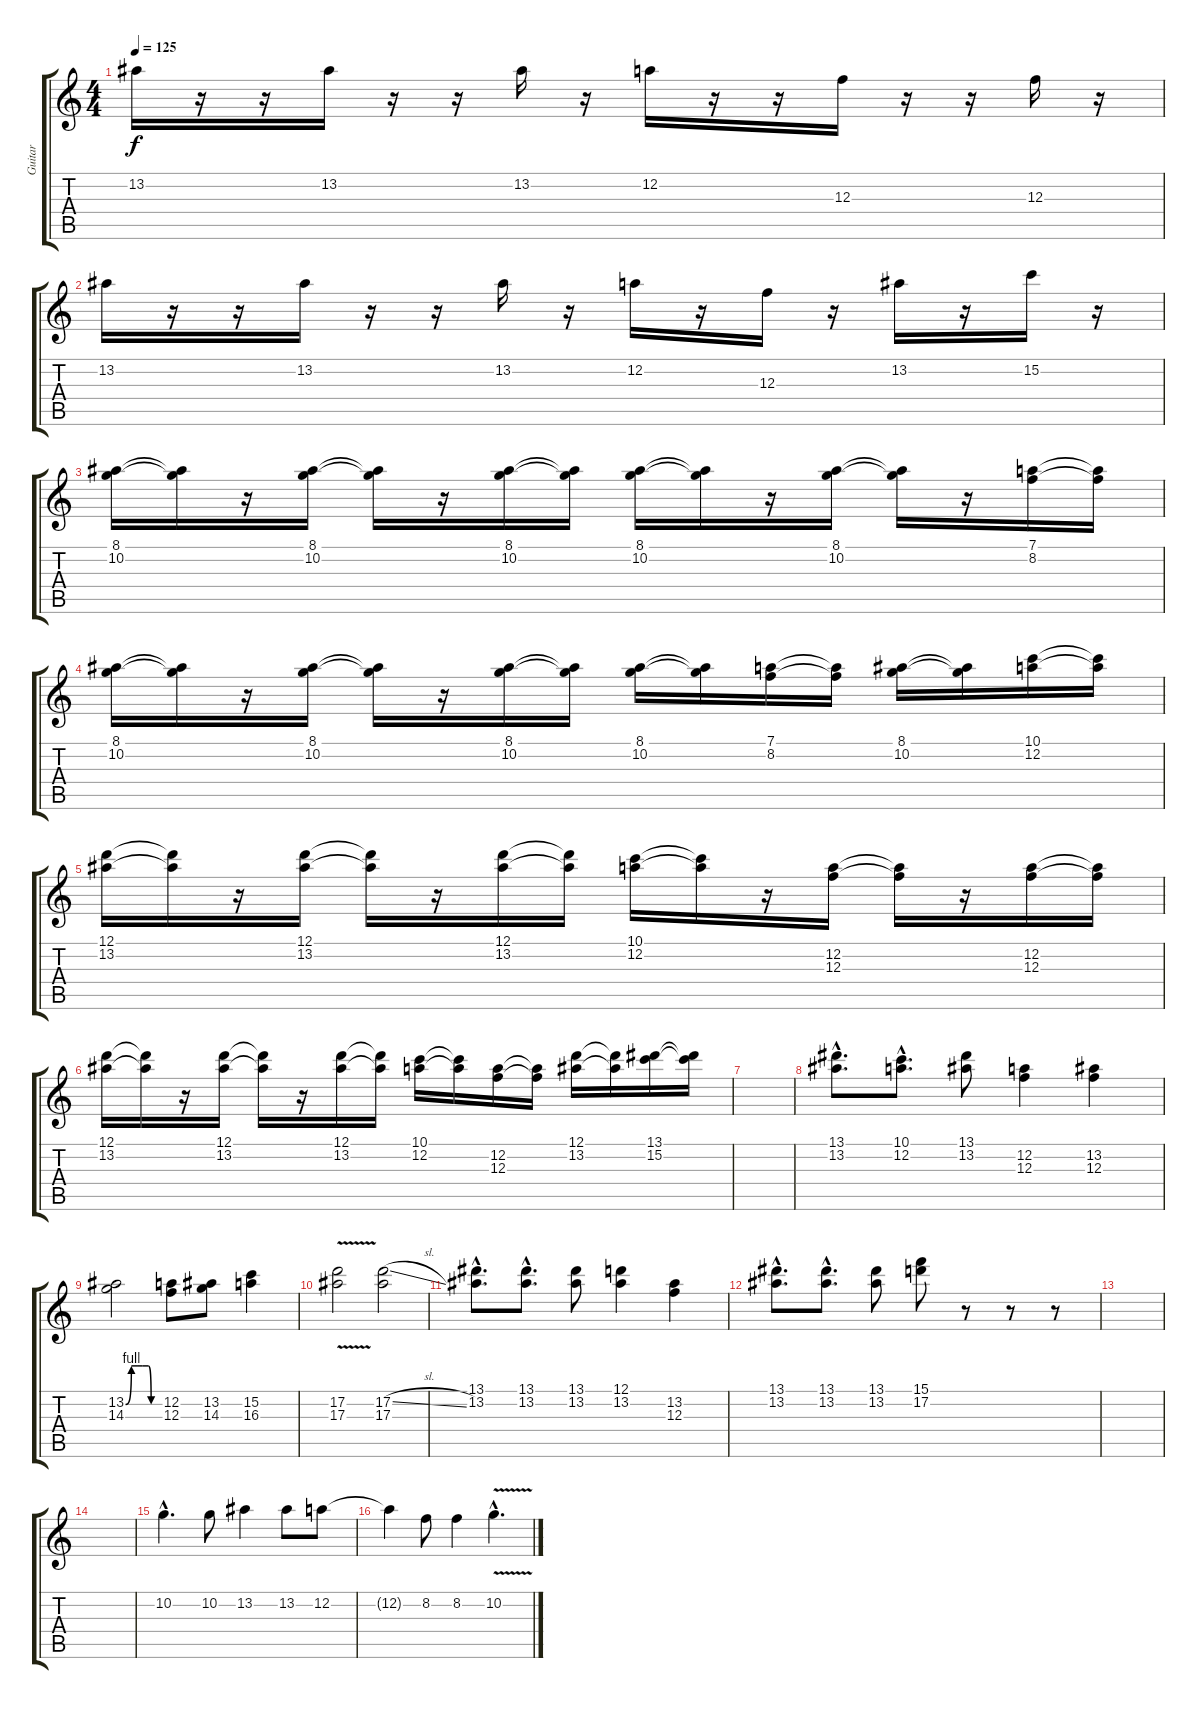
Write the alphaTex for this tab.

\track ("Guitar" "Guitar") {instrument overdrivenguitar}
\staff {score tabs}
\tuning (D4 A3 F3 C3 G2 C2) {hide}
\ts (4 4)
\tempo 125
\clef g2
\ks c
13.2.16{dy f} r.16 r.16 13.2.16 r.16 r.16 13.2.16 r.16 12.2.16 r.16 r.16 12.3.16 r.16 r.16 12.3.16 r.16 |
13.2.16 r.16 r.16 13.2.16 r.16 r.16 13.2.16 r.16 12.2.16 r.16 12.3.16 r.16 13.2.16 r.16 15.2.16 r.16 |
(8.1 10.2).16 (8.1{t} 10.2{t}).16 r.16 (8.1 10.2).16 (8.1{t} 10.2{t}).16 r.16 (8.1 10.2).16 (8.1{t} 10.2{t}).16 (8.1 10.2).16 (8.1{t} 10.2{t}).16 r.16 (8.1 10.2).16 (8.1{t} 10.2{t}).16 r.16 (7.1 8.2).16 (7.1{t} 8.2{t}).16 |
(8.1 10.2).16 (8.1{t} 10.2{t}).16 r.16 (8.1 10.2).16 (8.1{t} 10.2{t}).16 r.16 (8.1 10.2).16 (8.1{t} 10.2{t}).16 (8.1 10.2).16 (8.1{t} 10.2{t}).16 (7.1 8.2).16 (7.1{t} 8.2{t}).16 (8.1 10.2).16 (8.1{t} 10.2{t}).16 (10.1 12.2).16 (10.1{t} 12.2{t}).16 |
(12.1 13.2).16 (12.1{t} 13.2{t}).16 r.16 (12.1 13.2).16 (12.1{t} 13.2{t}).16 r.16 (12.1 13.2).16 (12.1{t} 13.2{t}).16 (10.1 12.2).16 (10.1{t} 12.2{t}).16 r.16 (12.2 12.3).16 (12.2{t} 12.3{t}).16 r.16 (12.2 12.3).16 (12.2{t} 12.3{t}).16 |
(12.1 13.2).16 (12.1{t} 13.2{t}).16 r.16 (12.1 13.2).16 (12.1{t} 13.2{t}).16 r.16 (12.1 13.2).16 (12.1{t} 13.2{t}).16 (10.1 12.2).16 (10.1{t} 12.2{t}).16 (12.2 12.3).16 (12.2{t} 12.3{t}).16 (12.1 13.2).16 (12.1{t} 13.2{t}).16 (13.1 15.2).16 (13.1{t} 15.2{t}).16 |
|
(13.1{hac} 13.2{hac}).8{d} (10.1{hac} 12.2{hac}).8{d} (13.1 13.2).8 (12.2 12.3).4 (13.2 12.3).4 |
(13.2{be (custom 0 0 10 4 20 4 30 4 40 4 45 0 60 0)} 14.3).2 (12.2 12.3).8 (13.2 14.3).8 (15.2 16.3).4 |
(17.2{v} 17.3{v}).2 (17.2{sl} 17.3).2 |
(13.1{hac} 13.2{hac}).8{d} (13.1{hac} 13.2{hac}).8{d} (13.1 13.2).8 (12.1 13.2).4 (13.2 12.3).4 |
(13.1{hac} 13.2{hac}).8{d} (13.1{hac} 13.2{hac}).8{d} (13.1 13.2).8 (15.1 17.2).8 r.8 r.8 r.8 |
|
|
10.2{hac}.4{d} 10.2.8 13.2.4 13.2.8 12.2.8 |
12.2{t}.4 8.2.8 8.2.4 10.2{v hac}.4{d}
